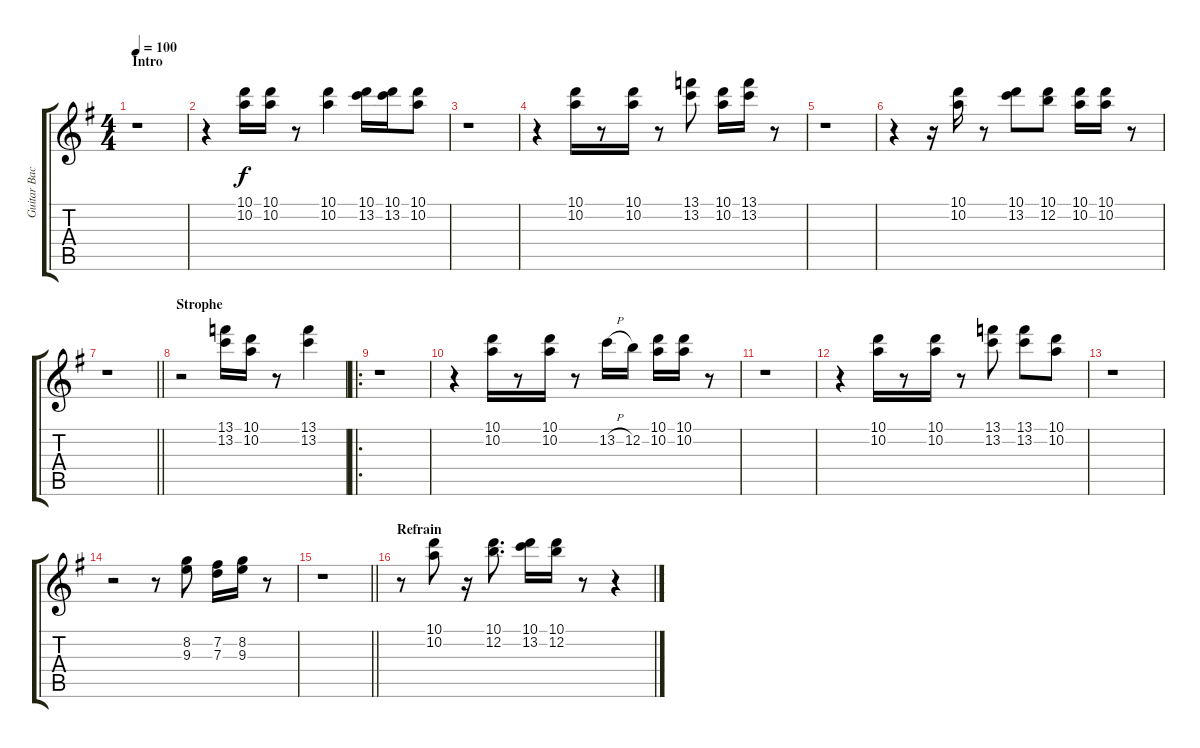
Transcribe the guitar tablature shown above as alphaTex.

\track ("Guitar Back/Solo" "Guitar Bac") {instrument electricguitarclean}
\staff {score tabs}
\tuning (E4 B3 G3 D3 A2 E2) {hide}
\ts (4 4)
\section ("" "Intro")
\tempo 100
\clef g2
\ks eminor
r.1{dy f instrument electricguitarclean} |
r.4 (10.1 10.2).16 (10.1 10.2).16 r.8 (10.1 10.2).4 (10.1 13.2).16 (10.1 13.2).16 (10.1 10.2).8 |
r.1 |
r.4 (10.1 10.2).16 r.8 (10.1 10.2).16 r.8 (13.1 13.2).8 (10.1 10.2).16 (13.1 13.2).16 r.8 |
r.1 |
r.4 r.16 (10.1 10.2).16 r.8 (10.1 13.2).8 (10.1 12.2).8 (10.1 10.2).16 (10.1 10.2).16 r.8 |
\barLineRight lightlight
r.1 |
\section ("" "Strophe")
r.2{volume 10} (13.1 13.2).16 (10.1 10.2).16 r.8 (13.1 13.2).4 |
\ro
r.1 |
r.4 (10.1 10.2).16 r.8 (10.1 10.2).16 r.8 13.2{h}.16 12.2.16 (10.1 10.2).16 (10.1 10.2).16 r.8 |
r.1 |
r.4 (10.1 10.2).16 r.8 (10.1 10.2).16 r.8 (13.1 13.2).8 (13.1 13.2).8 (10.1 10.2).8 |
r.1 |
r.2 r.8 (8.2 9.3).8 (7.2 7.3).16 (8.2 9.3).16 r.8 |
\barLineRight lightlight
r.1 |
\section ("" "Refrain ")
r.8 (10.1 10.2).8 r.16 (10.1 12.2).8{d} (10.1 13.2).16 (10.1 12.2).16 r.8 r.4
